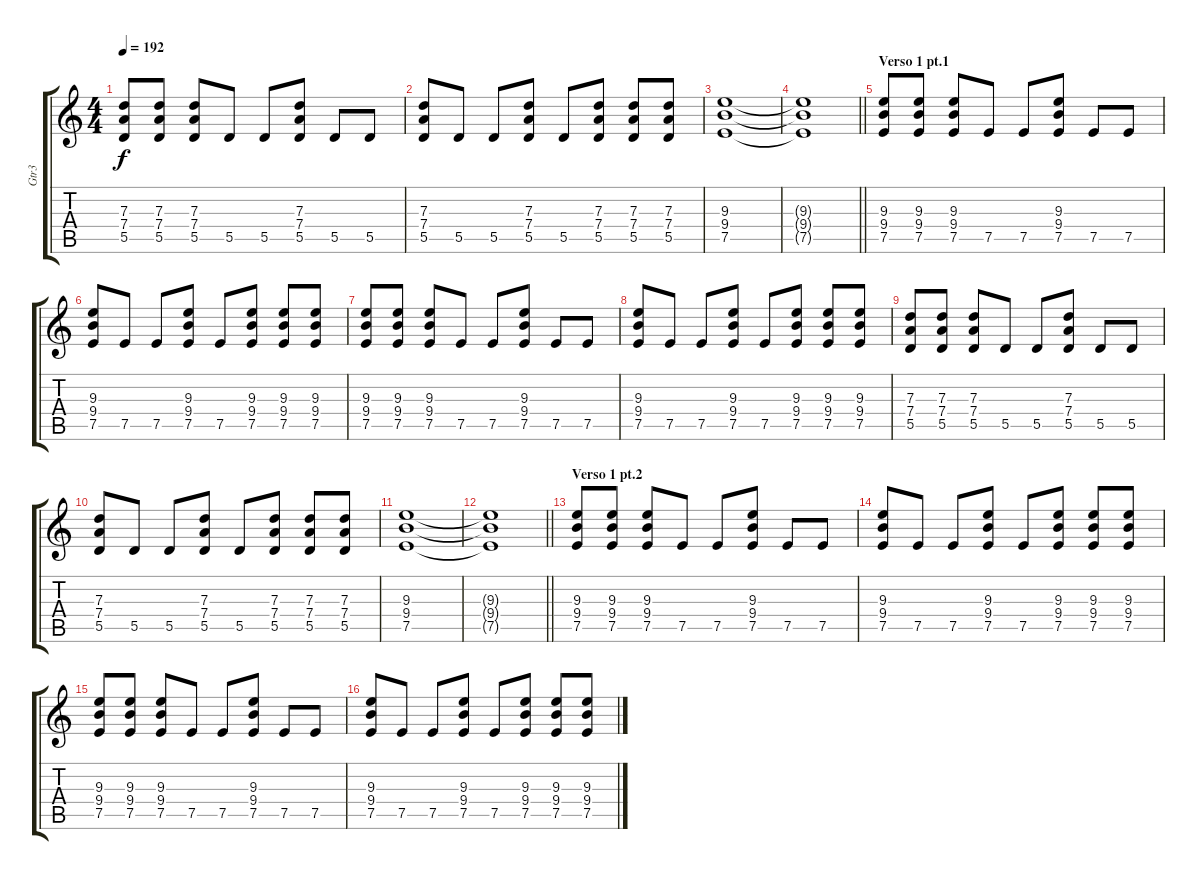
\track ("Gtr3" "Gtr3") {instrument overdrivenguitar}
\staff {score tabs}
\tuning (E4 B3 G3 D3 A2 E2) {hide}
\ts (4 4)
\tempo 192
\clef g2
\ks c
(7.3 7.4 5.5).8{dy f} (7.3 7.4 5.5).8 (7.3 7.4 5.5).8 5.5.8 5.5.8 (7.3 7.4 5.5).8 5.5.8 5.5.8 |
(7.3 7.4 5.5).8 5.5.8 5.5.8 (7.3 7.4 5.5).8 5.5.8 (7.3 7.4 5.5).8 (7.3 7.4 5.5).8 (7.3 7.4 5.5).8 |
(9.3 9.4 7.5).1 |
\barLineRight lightlight
(9.3{t} 9.4{t} 7.5{t}).1 |
\section ("" "Verso 1 pt.1")
(9.3 9.4 7.5).8 (9.3 9.4 7.5).8 (9.3 9.4 7.5).8 7.5.8 7.5.8 (9.3 9.4 7.5).8 7.5.8 7.5.8 |
(9.3 9.4 7.5).8 7.5.8 7.5.8 (9.3 9.4 7.5).8 7.5.8 (9.3 9.4 7.5).8 (9.3 9.4 7.5).8 (9.3 9.4 7.5).8 |
(9.3 9.4 7.5).8 (9.3 9.4 7.5).8 (9.3 9.4 7.5).8 7.5.8 7.5.8 (9.3 9.4 7.5).8 7.5.8 7.5.8 |
(9.3 9.4 7.5).8 7.5.8 7.5.8 (9.3 9.4 7.5).8 7.5.8 (9.3 9.4 7.5).8 (9.3 9.4 7.5).8 (9.3 9.4 7.5).8 |
(7.3 7.4 5.5).8 (7.3 7.4 5.5).8 (7.3 7.4 5.5).8 5.5.8 5.5.8 (7.3 7.4 5.5).8 5.5.8 5.5.8 |
(7.3 7.4 5.5).8 5.5.8 5.5.8 (7.3 7.4 5.5).8 5.5.8 (7.3 7.4 5.5).8 (7.3 7.4 5.5).8 (7.3 7.4 5.5).8 |
(9.3 9.4 7.5).1 |
\barLineRight lightlight
(9.3{t} 9.4{t} 7.5{t}).1 |
\section ("" "Verso 1 pt.2")
(9.3 9.4 7.5).8 (9.3 9.4 7.5).8 (9.3 9.4 7.5).8 7.5.8 7.5.8 (9.3 9.4 7.5).8 7.5.8 7.5.8 |
(9.3 9.4 7.5).8 7.5.8 7.5.8 (9.3 9.4 7.5).8 7.5.8 (9.3 9.4 7.5).8 (9.3 9.4 7.5).8 (9.3 9.4 7.5).8 |
(9.3 9.4 7.5).8 (9.3 9.4 7.5).8 (9.3 9.4 7.5).8 7.5.8 7.5.8 (9.3 9.4 7.5).8 7.5.8 7.5.8 |
(9.3 9.4 7.5).8 7.5.8 7.5.8 (9.3 9.4 7.5).8 7.5.8 (9.3 9.4 7.5).8 (9.3 9.4 7.5).8 (9.3 9.4 7.5).8
